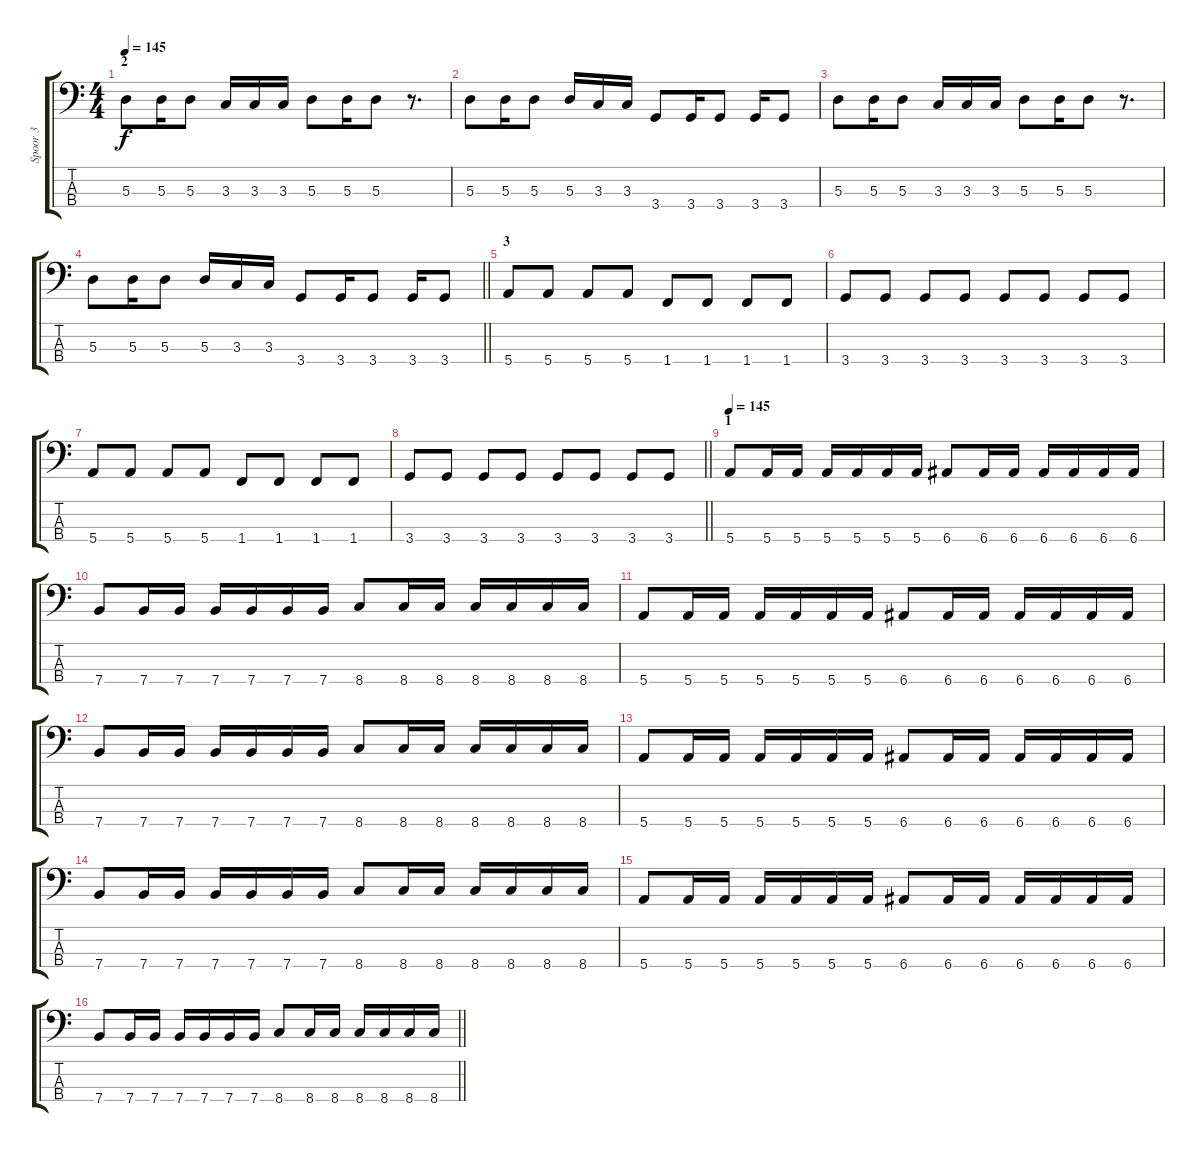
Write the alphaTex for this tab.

\track ("Spoor 3" "Spoor 3") {instrument electricbassfinger}
\staff {score tabs}
\tuning (G2 D2 A1 E1) {hide}
\ts (4 4)
\section ("" "2")
\tempo 145
\clef f4
\ks c
5.3.8{dy f} 5.3.16 5.3.8 3.3.16 3.3.16 3.3.16 5.3.8 5.3.16 5.3.8 r.8{d} |
5.3.8 5.3.16 5.3.8 5.3.16 3.3.16 3.3.16 3.4.8 3.4.16 3.4.8 3.4.16 3.4.8 |
5.3.8 5.3.16 5.3.8 3.3.16 3.3.16 3.3.16 5.3.8 5.3.16 5.3.8 r.8{d} |
\barLineRight lightlight
5.3.8 5.3.16 5.3.8 5.3.16 3.3.16 3.3.16 3.4.8 3.4.16 3.4.8 3.4.16 3.4.8 |
\section ("" "3")
5.4.8 5.4.8 5.4.8 5.4.8 1.4.8 1.4.8 1.4.8 1.4.8 |
3.4.8 3.4.8 3.4.8 3.4.8 3.4.8 3.4.8 3.4.8 3.4.8 |
5.4.8 5.4.8 5.4.8 5.4.8 1.4.8 1.4.8 1.4.8 1.4.8 |
\barLineRight lightlight
3.4.8 3.4.8 3.4.8 3.4.8 3.4.8 3.4.8 3.4.8 3.4.8 |
\section ("" "1")
\tempo 145
5.4.8 5.4.16 5.4.16 5.4.16 5.4.16 5.4.16 5.4.16 6.4.8 6.4.16 6.4.16 6.4.16 6.4.16 6.4.16 6.4.16 |
7.4.8 7.4.16 7.4.16 7.4.16 7.4.16 7.4.16 7.4.16 8.4.8 8.4.16 8.4.16 8.4.16 8.4.16 8.4.16 8.4.16 |
5.4.8 5.4.16 5.4.16 5.4.16 5.4.16 5.4.16 5.4.16 6.4.8 6.4.16 6.4.16 6.4.16 6.4.16 6.4.16 6.4.16 |
7.4.8 7.4.16 7.4.16 7.4.16 7.4.16 7.4.16 7.4.16 8.4.8 8.4.16 8.4.16 8.4.16 8.4.16 8.4.16 8.4.16 |
5.4.8 5.4.16 5.4.16 5.4.16 5.4.16 5.4.16 5.4.16 6.4.8 6.4.16 6.4.16 6.4.16 6.4.16 6.4.16 6.4.16 |
7.4.8 7.4.16 7.4.16 7.4.16 7.4.16 7.4.16 7.4.16 8.4.8 8.4.16 8.4.16 8.4.16 8.4.16 8.4.16 8.4.16 |
5.4.8 5.4.16 5.4.16 5.4.16 5.4.16 5.4.16 5.4.16 6.4.8 6.4.16 6.4.16 6.4.16 6.4.16 6.4.16 6.4.16 |
\barLineRight lightlight
7.4.8 7.4.16 7.4.16 7.4.16 7.4.16 7.4.16 7.4.16 8.4.8 8.4.16 8.4.16 8.4.16 8.4.16 8.4.16 8.4.16
